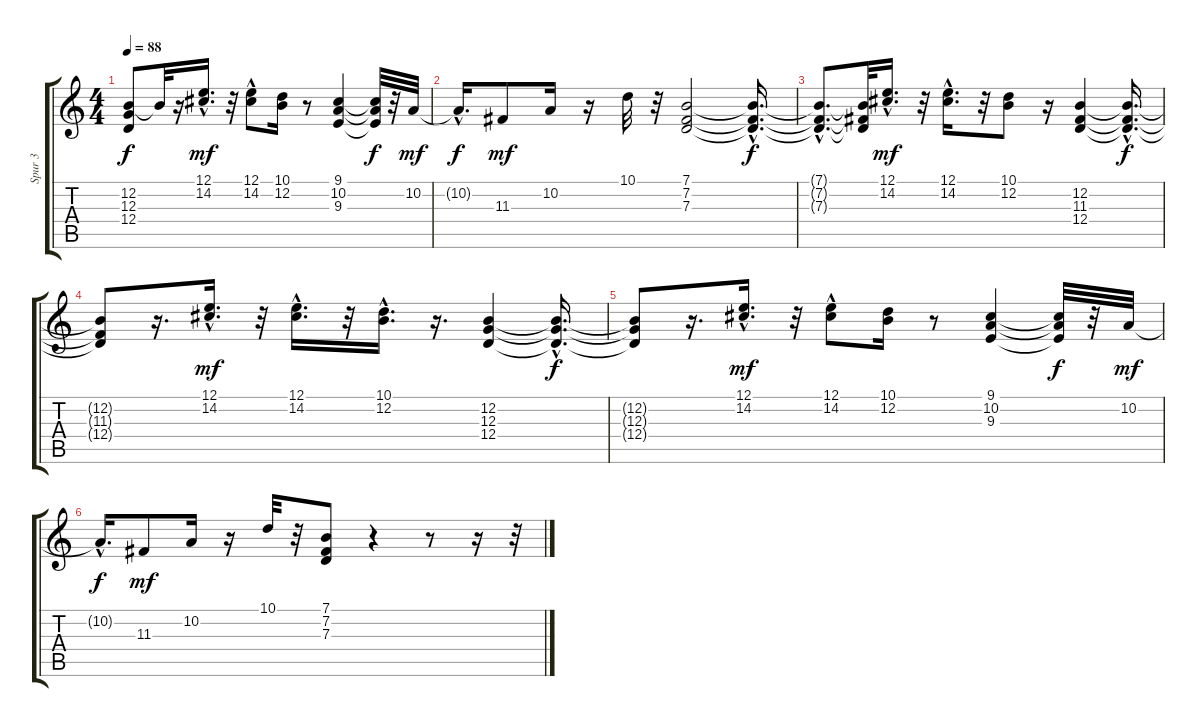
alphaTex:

\track ("Spur 3" "Spur 3") {instrument brasssection}
\staff {score tabs}
\tuning (E4 B3 G3 D3 A2 E2) {hide}
\ts (4 4)
\tempo 88
\clef g2
\ks c
(12.2{t} 12.3{t} 12.4{t}).8{dy f} 12.2{t}.32 r.16 (12.1{hac} 14.2{hac}).16{d dy mf} r.32 (12.1 14.2{hac}).8 (10.1 12.2).16 r.8 (9.1 10.2 9.3).4 (9.1{t} 10.2{t} 9.3{t}).32{dy f} r.32 10.2.32{dy mf} |
10.2{hac t}.16{d dy f} 11.3.8{dy mf} 10.2.16 r.16 10.1.32 r.32 (7.1 7.2 7.3).2 (7.1{hac t} 7.2{hac t} 7.3{hac t}).16{d dy f} |
(7.1{hac t} 7.2{hac t} 7.3{hac t}).8{d} (7.1{t} 7.2{t} 7.3{t}).32 (12.1{hac} 14.2{hac}).16{d dy mf} r.32 (12.1{hac} 14.2{hac}).16{d} r.32 (10.1 12.2).8 r.16 (12.2 11.3 12.4).4 (12.2{hac t} 11.3{hac t} 12.4{hac t}).16{d dy f} |
(12.2{t} 11.3{t} 12.4{t}).8 r.16{d} (12.1{hac} 14.2{hac}).16{d dy mf} r.32 (12.1{hac} 14.2{hac}).16{d} r.32 (10.1{hac} 12.2{hac}).16{d} r.16{d} (12.2 12.3 12.4).4 (12.2{hac t} 12.3{hac t} 12.4{hac t}).16{d dy f} |
(12.2{t} 12.3{t} 12.4{t}).8 r.16{d} (12.1{hac} 14.2{hac}).16{d dy mf} r.32 (12.1 14.2{hac}).8 (10.1 12.2).16 r.8 (9.1 10.2 9.3).4 (9.1{t} 10.2{t} 9.3{t}).32{dy f} r.32 10.2.32{dy mf} |
10.2{hac t}.16{d dy f} 11.3.8{dy mf} 10.2.16 r.16 10.1.32 r.32 (7.1 7.2 7.3).8 r.4 r.8 r.16 r.32
